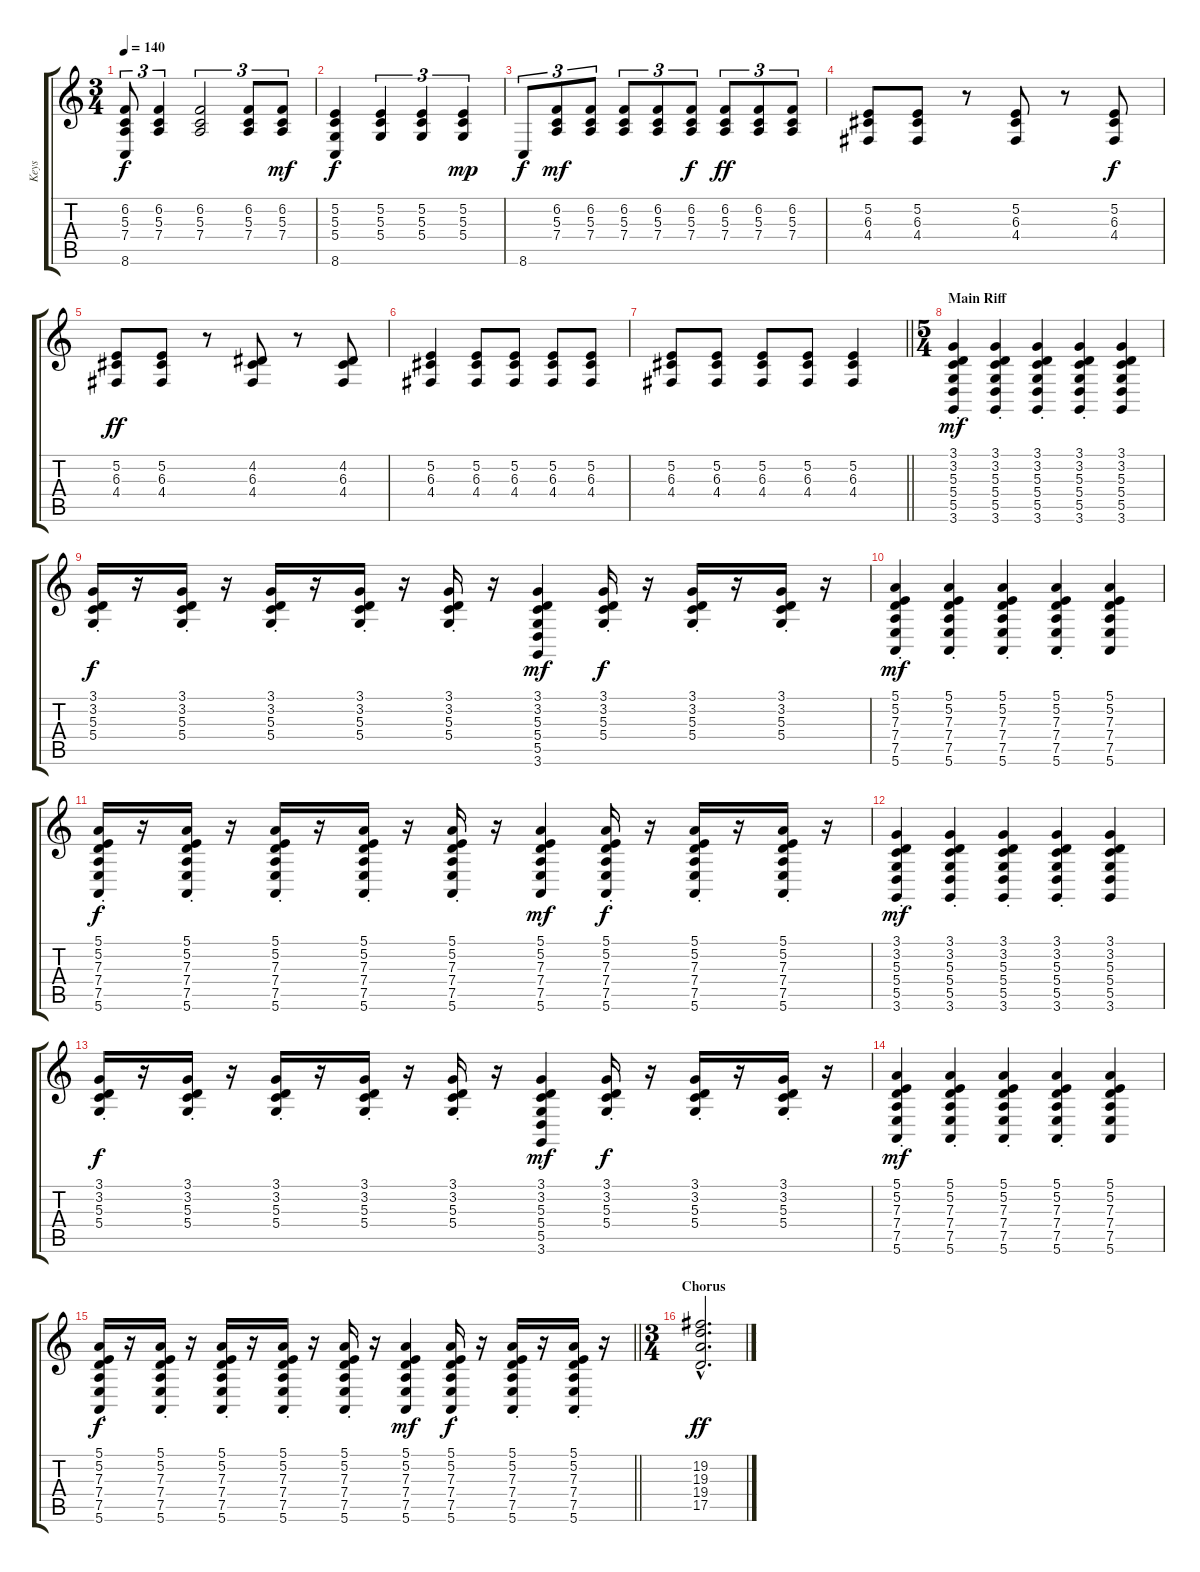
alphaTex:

\track ("Keys" "Keys") {instrument brightacousticpiano}
\staff {score tabs}
\tuning (E4 B3 G3 D3 A2 E2) {hide}
\ts (3 4)
\tempo 140
\clef g2
\ks c
(6.2 5.3 7.4 8.6).8{tu (3 2) dy f} (6.2 5.3 7.4).4{tu (3 2)} (6.2 5.3 7.4).2{tu (3 2)} (6.2 5.3 7.4).8{tu (3 2)} (6.2 5.3 7.4).8{tu (3 2) dy mf} |
(5.2 5.3 5.4 8.6).4{dy f} (5.2 5.3 5.4).4{tu (3 2)} (5.2 5.3 5.4).4{tu (3 2)} (5.2 5.3 5.4).4{tu (3 2) dy mp} |
8.6.8{tu (3 2) dy f} (6.2 5.3 7.4).8{tu (3 2) dy mf} (6.2 5.3 7.4).8{tu (3 2)} (6.2 5.3 7.4).8{tu (3 2)} (6.2 5.3 7.4).8{tu (3 2)} (6.2 5.3 7.4).8{tu (3 2) dy f} (6.2 5.3 7.4).8{tu (3 2) dy ff} (6.2 5.3 7.4).8{tu (3 2)} (6.2 5.3 7.4).8{tu (3 2)} |
(5.2 6.3 4.4).8 (5.2 6.3 4.4).8 r.8 (5.2 6.3 4.4).8 r.8 (5.2 6.3 4.4).8{dy f} |
(5.2 6.3 4.4).8{dy ff} (5.2 6.3 4.4).8 r.8 (4.2 6.3 4.4).8 r.8 (4.2 6.3 4.4).8 |
(5.2 6.3 4.4).4 (5.2 6.3 4.4).8 (5.2 6.3 4.4).8 (5.2 6.3 4.4).8 (5.2 6.3 4.4).8 |
\barLineRight lightlight
(5.2 6.3 4.4).8 (5.2 6.3 4.4).8 (5.2 6.3 4.4).8 (5.2 6.3 4.4).8 (5.2 6.3 4.4).4 |
\ts (5 4)
\section ("" "Main Riff")
(3.1{st} 3.2{st} 5.3{st} 5.4{st} 5.5{st} 3.6{st}).4{dy mf} (3.1{st} 3.2{st} 5.3{st} 5.4{st} 5.5{st} 3.6{st}).4 (3.1{st} 3.2{st} 5.3{st} 5.4{st} 5.5{st} 3.6{st}).4 (3.1{st} 3.2{st} 5.3{st} 5.4{st} 5.5{st} 3.6{st}).4 (3.1 3.2 5.3 5.4 5.5 3.6).4 |
(3.1{st} 3.2{st} 5.3{st} 5.4{st}).16{dy f} r.16 (3.1{st} 3.2{st} 5.3{st} 5.4{st}).16 r.16 (3.1{st} 3.2{st} 5.3{st} 5.4{st}).16 r.16 (3.1{st} 3.2{st} 5.3{st} 5.4{st}).16 r.16 (3.1{st} 3.2{st} 5.3{st} 5.4{st}).16 r.16 (3.1 3.2 5.3 5.4 5.5 3.6).4{dy mf} (3.1{st} 3.2{st} 5.3{st} 5.4{st}).16{dy f} r.16 (3.1{st} 3.2{st} 5.3{st} 5.4{st}).16 r.16 (3.1{st} 3.2{st} 5.3{st} 5.4{st}).16 r.16 |
(5.1{st} 5.2{st} 7.3{st} 7.4{st} 7.5{st} 5.6{st}).4{dy mf} (5.1{st} 5.2{st} 7.3{st} 7.4{st} 7.5{st} 5.6{st}).4 (5.1{st} 5.2{st} 7.3{st} 7.4{st} 7.5{st} 5.6).4 (5.1{st} 5.2{st} 7.3{st} 7.4{st} 7.5{st} 5.6).4 (5.1 5.2 7.3 7.4 7.5 5.6).4 |
(5.1{st} 5.2{st} 7.3{st} 7.4{st} 7.5 5.6).16{dy f} r.16 (5.1{st} 5.2{st} 7.3{st} 7.4{st} 7.5 5.6).16 r.16 (5.1{st} 5.2{st} 7.3{st} 7.4{st} 7.5 5.6).16 r.16 (5.1{st} 5.2{st} 7.3{st} 7.4{st} 7.5 5.6).16 r.16 (5.1{st} 5.2{st} 7.3{st} 7.4{st} 7.5 5.6).16 r.16 (5.1 5.2 7.3 7.4 7.5 5.6).4{dy mf} (5.1{st} 5.2{st} 7.3{st} 7.4{st} 7.5 5.6).16{dy f} r.16 (5.1{st} 5.2{st} 7.3{st} 7.4{st} 7.5 5.6).16 r.16 (5.1{st} 5.2{st} 7.3{st} 7.4{st} 7.5 5.6).16 r.16 |
(3.1{st} 3.2{st} 5.3{st} 5.4{st} 5.5{st} 3.6{st}).4{dy mf} (3.1{st} 3.2{st} 5.3{st} 5.4{st} 5.5{st} 3.6{st}).4 (3.1{st} 3.2{st} 5.3{st} 5.4{st} 5.5{st} 3.6{st}).4 (3.1{st} 3.2{st} 5.3{st} 5.4{st} 5.5{st} 3.6{st}).4 (3.1 3.2 5.3 5.4 5.5 3.6).4 |
(3.1{st} 3.2{st} 5.3{st} 5.4{st}).16{dy f} r.16 (3.1{st} 3.2{st} 5.3{st} 5.4{st}).16 r.16 (3.1{st} 3.2{st} 5.3{st} 5.4{st}).16 r.16 (3.1{st} 3.2{st} 5.3{st} 5.4{st}).16 r.16 (3.1{st} 3.2{st} 5.3{st} 5.4{st}).16 r.16 (3.1 3.2 5.3 5.4 5.5 3.6).4{dy mf} (3.1{st} 3.2{st} 5.3{st} 5.4{st}).16{dy f} r.16 (3.1{st} 3.2{st} 5.3{st} 5.4{st}).16 r.16 (3.1{st} 3.2{st} 5.3{st} 5.4{st}).16 r.16 |
(5.1{st} 5.2{st} 7.3{st} 7.4{st} 7.5{st} 5.6{st}).4{dy mf} (5.1{st} 5.2{st} 7.3{st} 7.4{st} 7.5{st} 5.6{st}).4 (5.1{st} 5.2{st} 7.3{st} 7.4{st} 7.5{st} 5.6).4 (5.1{st} 5.2{st} 7.3{st} 7.4{st} 7.5{st} 5.6).4 (5.1 5.2 7.3 7.4 7.5 5.6).4 |
\barLineRight lightlight
(5.1{st} 5.2{st} 7.3{st} 7.4{st} 7.5 5.6).16{dy f} r.16 (5.1{st} 5.2{st} 7.3{st} 7.4{st} 7.5 5.6).16 r.16 (5.1{st} 5.2{st} 7.3{st} 7.4{st} 7.5 5.6).16 r.16 (5.1{st} 5.2{st} 7.3{st} 7.4{st} 7.5 5.6).16 r.16 (5.1{st} 5.2{st} 7.3{st} 7.4{st} 7.5 5.6).16 r.16 (5.1 5.2 7.3 7.4 7.5 5.6).4{dy mf} (5.1{st} 5.2{st} 7.3{st} 7.4{st} 7.5 5.6).16{dy f} r.16 (5.1{st} 5.2{st} 7.3{st} 7.4{st} 7.5 5.6).16 r.16 (5.1{st} 5.2{st} 7.3{st} 7.4{st} 7.5 5.6).16 r.16 |
\ts (3 4)
\section ("" "Chorus")
(19.2{hac} 19.3{hac} 19.4{hac} 17.5{hac}).2{d dy ff}
